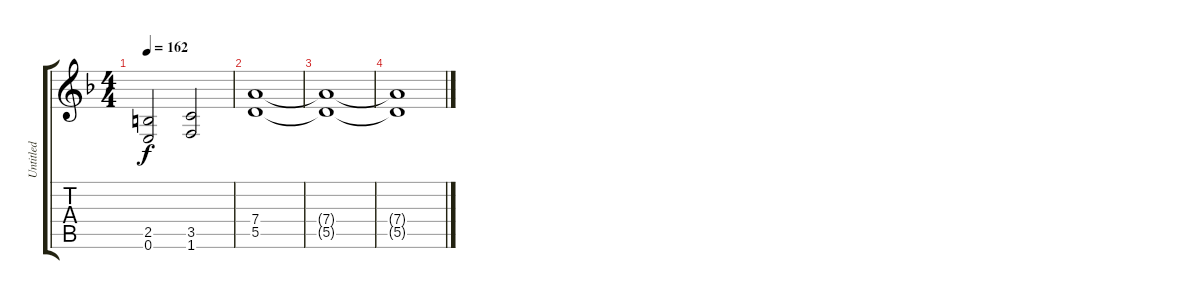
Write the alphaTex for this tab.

\track ("Untitled" "Untitled") {instrument distortionguitar}
\staff {score tabs}
\tuning (E4 B3 G3 D3 A2 E2) {hide}
\ts (4 4)
\tempo 162
\clef g2
\ks f
(2.5{t} 0.6{t}).2{dy f} (3.5 1.6).2 |
(7.4 5.5).1 |
(7.4{t} 5.5{t}).1 |
(7.4{t} 5.5{t}).1
